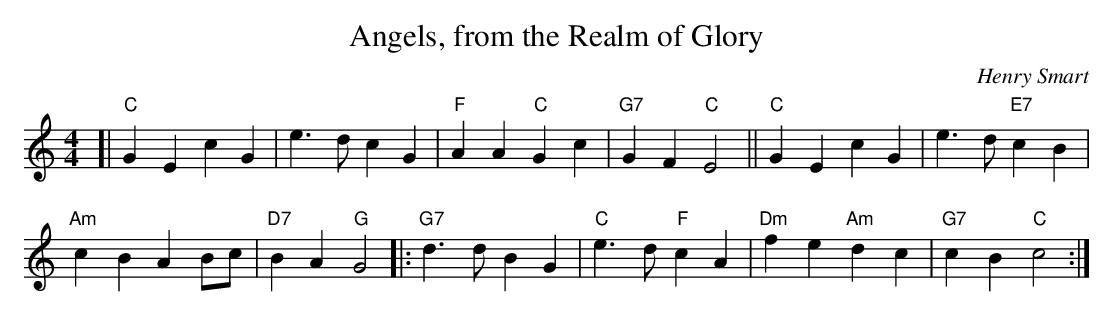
X:1
T: Angels, from the Realm of Glory
C: Henry Smart
M: 4/4
L: 1/4
K: C
[| "C"GE cG | e>d cG | "F"AA "C"Gc | "G7" GF "C"E2 \
|| "C"GE cG | e>d "E7"cB |
"Am"cB AB/c/ | "D7"BA "G"G2 \
|: "G7"d>d BG | "C"e>d "F"cA | "Dm"fe "Am"dc | "G7"cB "C"c2 :|
